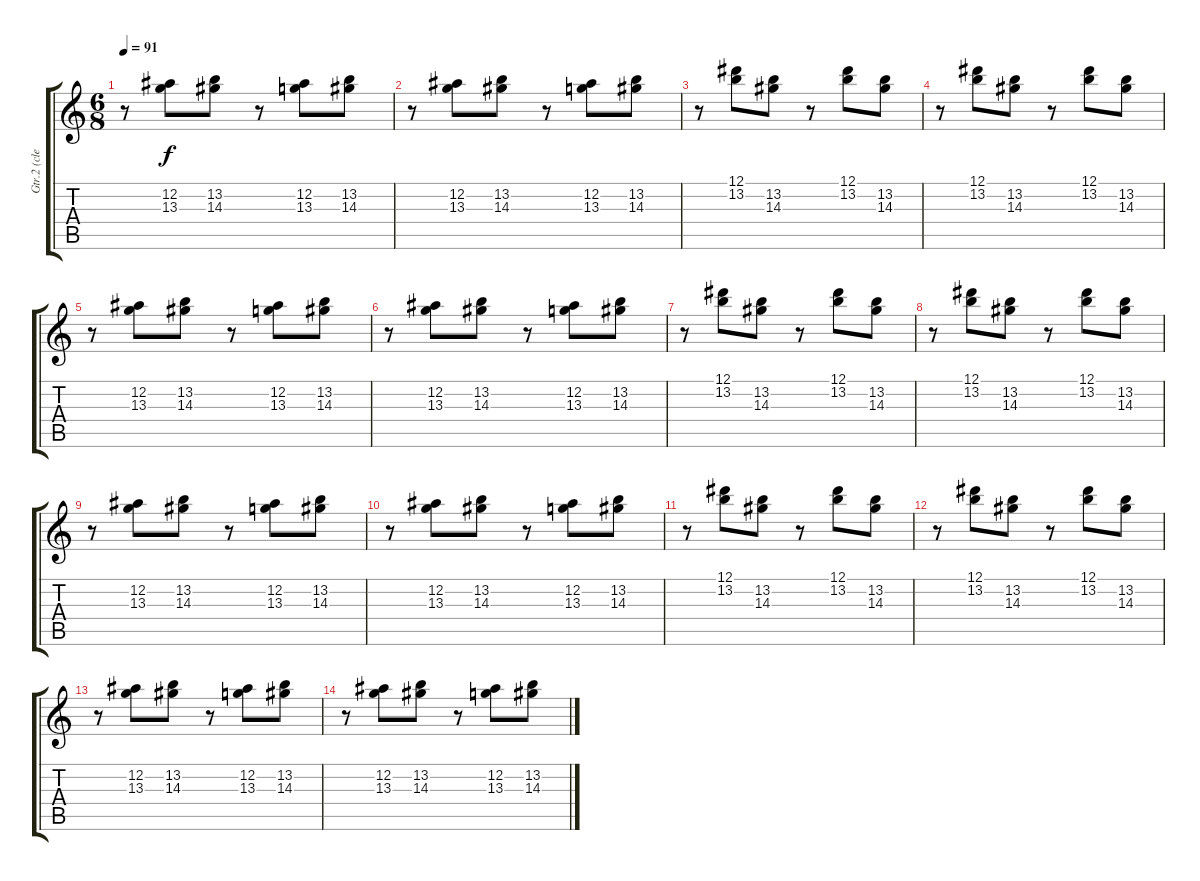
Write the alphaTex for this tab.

\track ("Gtr.2 (clean) - John" "Gtr.2 (cle") {instrument banjo}
\staff {score tabs}
\tuning (Eb4 Bb3 Gb3 Db3 Ab2 Eb2) {hide}
\displaytranspose 12
\ts (6 8)
\tempo 91
\clef g2
\ks c
r.8{dy f} (12.2 13.3).8 (13.2 14.3).8 r.8 (12.2 13.3).8 (13.2 14.3).8 |
r.8 (12.2 13.3).8 (13.2 14.3).8 r.8 (12.2 13.3).8 (13.2 14.3).8 |
r.8 (12.1 13.2).8 (13.2 14.3).8 r.8 (12.1 13.2).8 (13.2 14.3).8 |
r.8 (12.1 13.2).8 (13.2 14.3).8 r.8 (12.1 13.2).8 (13.2 14.3).8 |
r.8 (12.2 13.3).8 (13.2 14.3).8 r.8 (12.2 13.3).8 (13.2 14.3).8 |
r.8 (12.2 13.3).8 (13.2 14.3).8 r.8 (12.2 13.3).8 (13.2 14.3).8 |
r.8{volume 9} (12.1 13.2).8 (13.2 14.3).8 r.8 (12.1 13.2).8 (13.2 14.3).8 |
r.8 (12.1 13.2).8 (13.2 14.3).8 r.8 (12.1 13.2).8 (13.2 14.3).8 |
r.8 (12.2 13.3).8 (13.2 14.3).8 r.8 (12.2 13.3).8{volume 6} (13.2 14.3).8 |
r.8 (12.2 13.3).8 (13.2 14.3).8 r.8 (12.2 13.3).8 (13.2 14.3).8 |
r.8 (12.1 13.2).8 (13.2 14.3).8 r.8 (12.1 13.2).8 (13.2 14.3).8 |
r.8 (12.1 13.2).8 (13.2 14.3).8{volume 0} r.8 (12.1 13.2).8 (13.2 14.3).8 |
r.8 (12.2 13.3).8 (13.2 14.3).8 r.8 (12.2 13.3).8 (13.2 14.3).8 |
r.8 (12.2 13.3).8 (13.2 14.3).8 r.8 (12.2 13.3).8 (13.2 14.3).8
